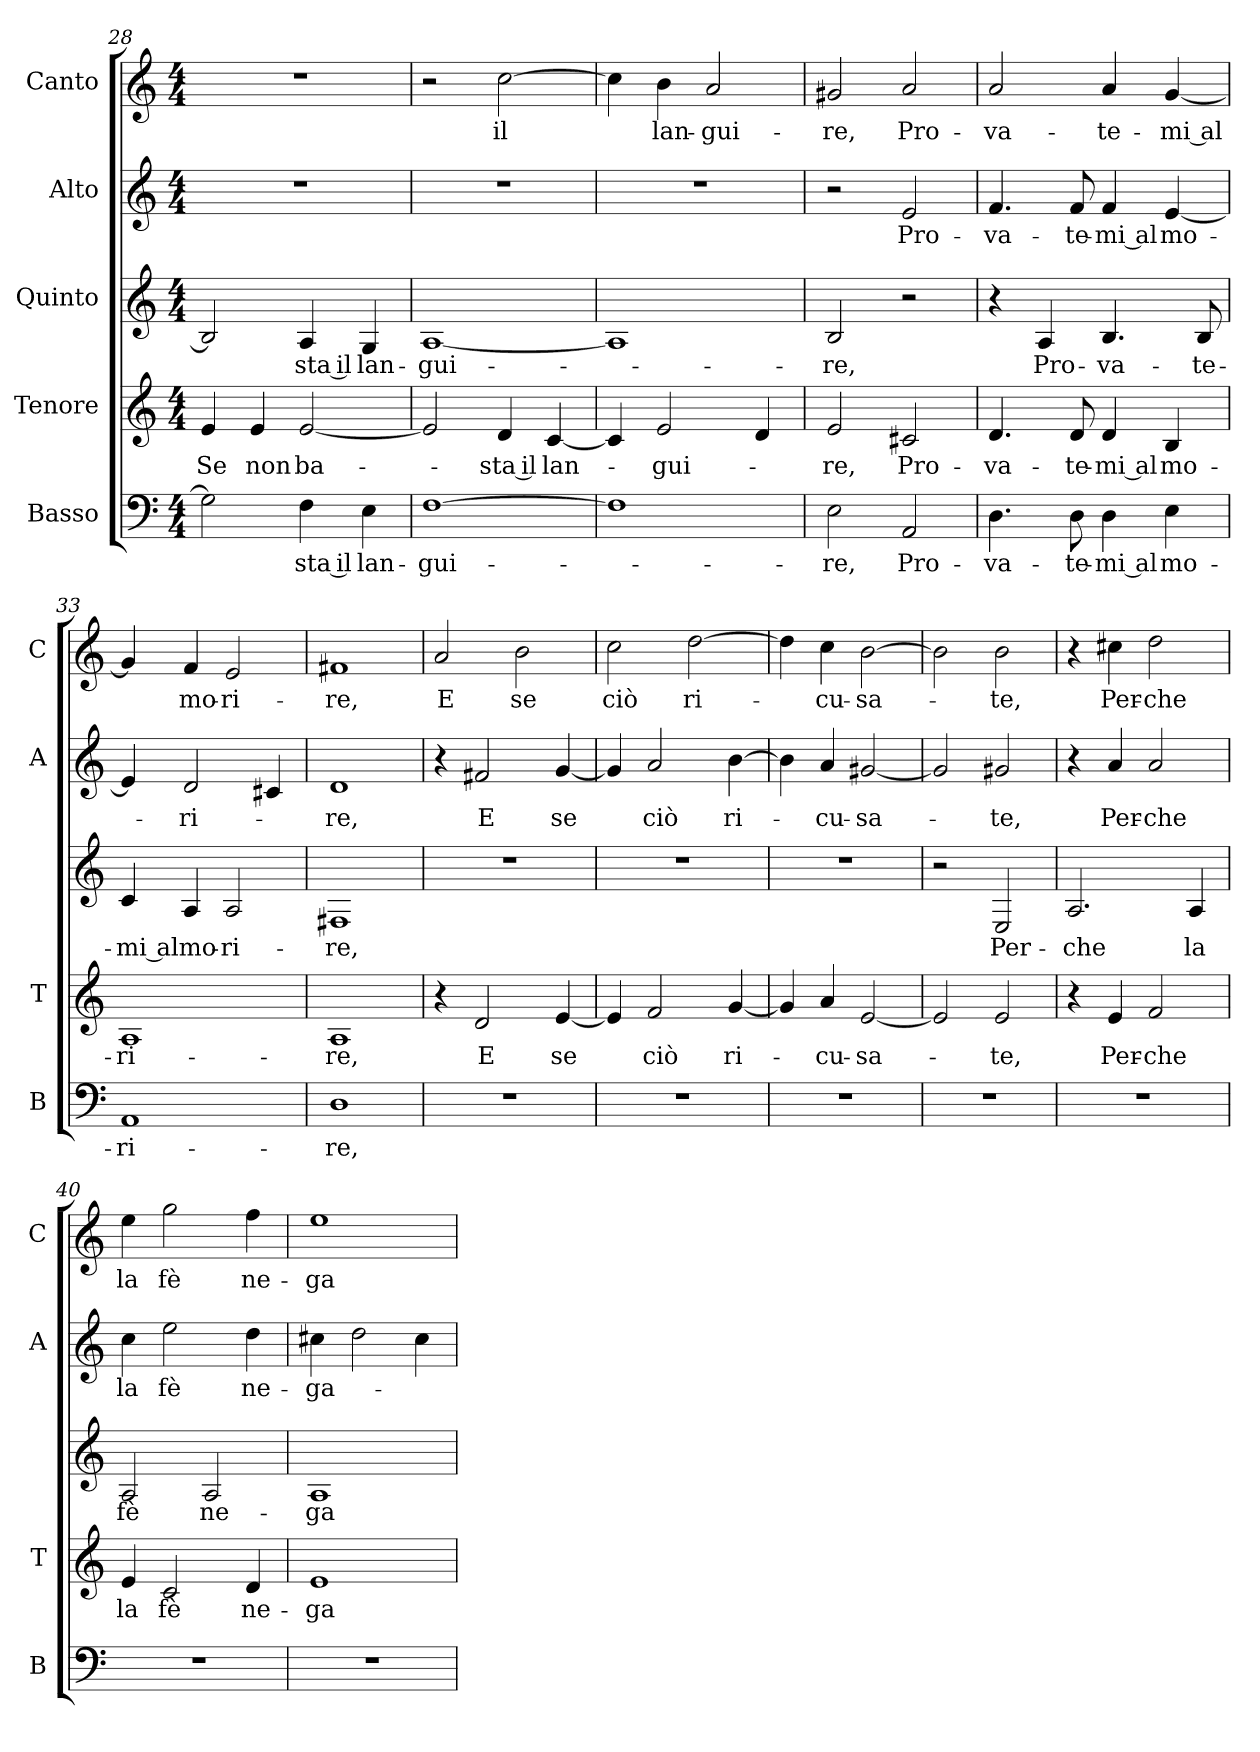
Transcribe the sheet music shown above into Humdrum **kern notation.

**kern	**text	**kern	**text	**kern	**text	**kern	**text	**kern	**text
*part5	*part5	*part4	*part4	*part3	*part3	*part2	*part2	*part1	*part1
*staff5	*staff5	*staff4	*staff4	*staff3	*staff3	*staff2	*staff2	*staff1	*staff1
*I"Basso	*	*I"Tenore	*	*I"Quinto	*	*I"Alto	*	*I"Canto	*
*I'B	*	*I'T	*	*	*	*I'A	*	*I'C	*
*clefF4	*	*clefG2	*	*clefG2	*	*clefG2	*	*clefG2	*
*k[]	*	*k[]	*	*k[]	*	*k[]	*	*k[]	*
*C:	*	*C:	*	*C:	*	*C:	*	*C:	*
*M4/4	*	*M4/4	*	*M4/4	*	*M4/4	*	*M4/4	*
=28	=28	=28	=28	=28	=28	=28	=28	=28	=28
!	!	!	!LO:LY:b	!	!	!	!	!	!
2G\]	.	4e/	Se	2B/]	.	1r	.	1r	.
!	!	!	!LO:LY:b	!	!	!	!	!	!
.	.	4e/	non	.	.	.	.	.	.
!	!LO:LY:b	!	!LO:LY:b	!	!LO:LY:b	!	!	!	!
4F\	-sta il	[2e/	ba-	4A/	-sta il	.	.	.	.
!	!LO:LY:b	!	!	!	!LO:LY:b	!	!	!	!
4E\	lan-	.	.	4G/	lan-	.	.	.	.
=29	=29	=29	=29	=29	=29	=29	=29	=29	=29
!	!LO:LY:b	!	!	!	!LO:LY:b	!	!	!	!
[1F	-gui-	2e/]	.	[1A	-gui-	1r	.	2r	.
!	!	!	!LO:LY:b	!	!	!	!	!	!LO:LY:b
.	.	4d/	-sta il	.	.	.	.	[2cc\	il
!	!	!	!LO:LY:b	!	!	!	!	!	!
.	.	[4c/	lan-	.	.	.	.	.	.
=30	=30	=30	=30	=30	=30	=30	=30	=30	=30
1F]	.	4c/]	.	1A]	.	1r	.	4cc\]	.
!	!	!	!LO:LY:b	!	!	!	!	!	!LO:LY:b
.	.	2e/	-gui-	.	.	.	.	4b\	lan-
!	!	!	!	!	!	!	!	!	!LO:LY:b
.	.	.	.	.	.	.	.	2a/	-gui-
.	.	4d/	.	.	.	.	.	.	.
=31	=31	=31	=31	=31	=31	=31	=31	=31	=31
!	!LO:LY:b	!	!LO:LY:b	!	!LO:LY:b	!	!	!	!LO:LY:b
2E\	-re,	2e/	-re,	2B/	-re,	2r	.	2g#X/	-re,
!	!LO:LY:b	!	!LO:LY:b	!	!	!	!LO:LY:b	!	!LO:LY:b
2AA/	Pro-	2c#X/	Pro-	2r	.	2e/	Pro-	2a/	Pro-
!!LO:LB:g=z
=32	=32	=32	=32	=32	=32	=32	=32	=32	=32
!	!LO:LY:b	!	!LO:LY:b	!	!	!	!LO:LY:b	!	!LO:LY:b
4.D\	-va-	4.d/	-va-	4r	.	4.f/	-va-	2a/	-va-
!	!	!	!	!	!LO:LY:b	!	!	!	!
.	.	.	.	4A/	Pro-	.	.	.	.
!	!LO:LY:b	!	!LO:LY:b	!	!	!	!LO:LY:b	!	!
8D\	-te-	8d/	-te-	.	.	8f/	-te-	.	.
!	!LO:LY:b	!	!LO:LY:b	!	!LO:LY:b	!	!LO:LY:b	!	!LO:LY:b
4D\	-mi al	4d/	-mi al	4.B/	-va-	4f/	-mi al	4a/	-te-
!	!LO:LY:b	!	!LO:LY:b	!	!	!	!LO:LY:b	!	!LO:LY:b
4E\	mo-	4B/	mo-	.	.	[4e/	mo-	[4g/	-mi al
!	!	!	!	!	!LO:LY:b	!	!	!	!
.	.	.	.	8B/	-te-	.	.	.	.
=33	=33	=33	=33	=33	=33	=33	=33	=33	=33
!	!LO:LY:b	!	!LO:LY:b	!	!LO:LY:b	!	!	!	!
1AA	-ri-	1A	-ri-	4c/	-mi al	4e/]	.	4g/]	.
!	!	!	!	!	!LO:LY:b	!	!LO:LY:b	!	!LO:LY:b
.	.	.	.	4A/	mo-	2d/	-ri-	4f/	mo-
!	!	!	!	!	!LO:LY:b	!	!	!	!LO:LY:b
.	.	.	.	2A/	-ri-	.	.	2e/	-ri-
.	.	.	.	.	.	4c#X/	.	.	.
=34	=34	=34	=34	=34	=34	=34	=34	=34	=34
!	!LO:LY:b	!	!LO:LY:b	!	!LO:LY:b	!	!LO:LY:b	!	!LO:LY:b
1D	-re,	1A	-re,	1F#X	-re,	1d	-re,	1f#X	-re,
=35	=35	=35	=35	=35	=35	=35	=35	=35	=35
!	!	!	!	!	!	!	!	!	!LO:LY:b
1r	.	4r	.	1r	.	4r	.	2a/	E
!	!	!	!LO:LY:b	!	!	!	!LO:LY:b	!	!
.	.	2d/	E	.	.	2f#X/	E	.	.
!	!	!	!	!	!	!	!	!	!LO:LY:b
.	.	.	.	.	.	.	.	2b\	se
!	!	!	!LO:LY:b	!	!	!	!LO:LY:b	!	!
.	.	[4e/	se	.	.	[4g/	se	.	.
=36	=36	=36	=36	=36	=36	=36	=36	=36	=36
!	!	!	!	!	!	!	!	!	!LO:LY:b
1r	.	4e/]	.	1r	.	4g/]	.	2cc\	ciò
!	!	!	!LO:LY:b	!	!	!	!LO:LY:b	!	!
.	.	2f/	ciò	.	.	2a/	ciò	.	.
!	!	!	!	!	!	!	!	!	!LO:LY:b
.	.	.	.	.	.	.	.	[2dd\	ri-
!	!	!	!LO:LY:b	!	!	!	!LO:LY:b	!	!
.	.	[4g/	ri-	.	.	[4b\	ri-	.	.
=37	=37	=37	=37	=37	=37	=37	=37	=37	=37
1r	.	4g/]	.	1r	.	4b\]	.	4dd\]	.
!	!	!	!LO:LY:b	!	!	!	!LO:LY:b	!	!LO:LY:b
.	.	4a/	-cu-	.	.	4a/	-cu-	4cc\	-cu-
!	!	!	!LO:LY:b	!	!	!	!LO:LY:b	!	!LO:LY:b
.	.	[2e/	-sa-	.	.	[2g#X/	-sa-	[2b\	-sa-
=38	=38	=38	=38	=38	=38	=38	=38	=38	=38
1r	.	2e/]	.	2r	.	2g#/]	.	2b\]	.
!	!	!	!LO:LY:b	!	!LO:LY:b	!	!LO:LY:b	!	!LO:LY:b
.	.	2e/	-te,	2E/	Per-	2g#X/	-te,	2b\	-te,
=39	=39	=39	=39	=39	=39	=39	=39	=39	=39
!	!	!	!	!	!LO:LY:b	!	!	!	!
1r	.	4r	.	2.A/	-che	4r	.	4r	.
!	!	!	!LO:LY:b	!	!	!	!LO:LY:b	!	!LO:LY:b
.	.	4e/	Per-	.	.	4a/	Per-	4cc#X\	Per-
!	!	!	!LO:LY:b	!	!	!	!LO:LY:b	!	!LO:LY:b
.	.	2f/	-che	.	.	2a/	-che	2dd\	-che
!	!	!	!	!	!LO:LY:b	!	!	!	!
.	.	.	.	4A/	la	.	.	.	.
!!LO:LB:g=z
=40	=40	=40	=40	=40	=40	=40	=40	=40	=40
!	!	!	!LO:LY:b	!	!LO:LY:b	!	!LO:LY:b	!	!LO:LY:b
1r	.	4e/	la	2A/	fè	4cc\	la	4ee\	la
!	!	!	!LO:LY:b	!	!	!	!LO:LY:b	!	!LO:LY:b
.	.	2c/	fè	.	.	2ee\	fè	2gg\	fè
!	!	!	!	!	!LO:LY:b	!	!	!	!
.	.	.	.	2A/	ne-	.	.	.	.
!	!	!	!LO:LY:b	!	!	!	!LO:LY:b	!	!LO:LY:b
.	.	4d/	ne-	.	.	4dd\	ne-	4ff\	ne-
=41	=41	=41	=41	=41	=41	=41	=41	=41	=41
!	!	!	!LO:LY:b	!	!LO:LY:b	!	!LO:LY:b	!	!LO:LY:b
1r	.	1e	-ga-	1A	-ga-	4cc#X\	-ga-	1ee	-ga-
.	.	.	.	.	.	2dd\	.	.	.
.	.	.	.	.	.	4cc#\	.	.	.
=	=	=	=	=	=	=	=	=	=
*-	*-	*-	*-	*-	*-	*-	*-	*-	*-
